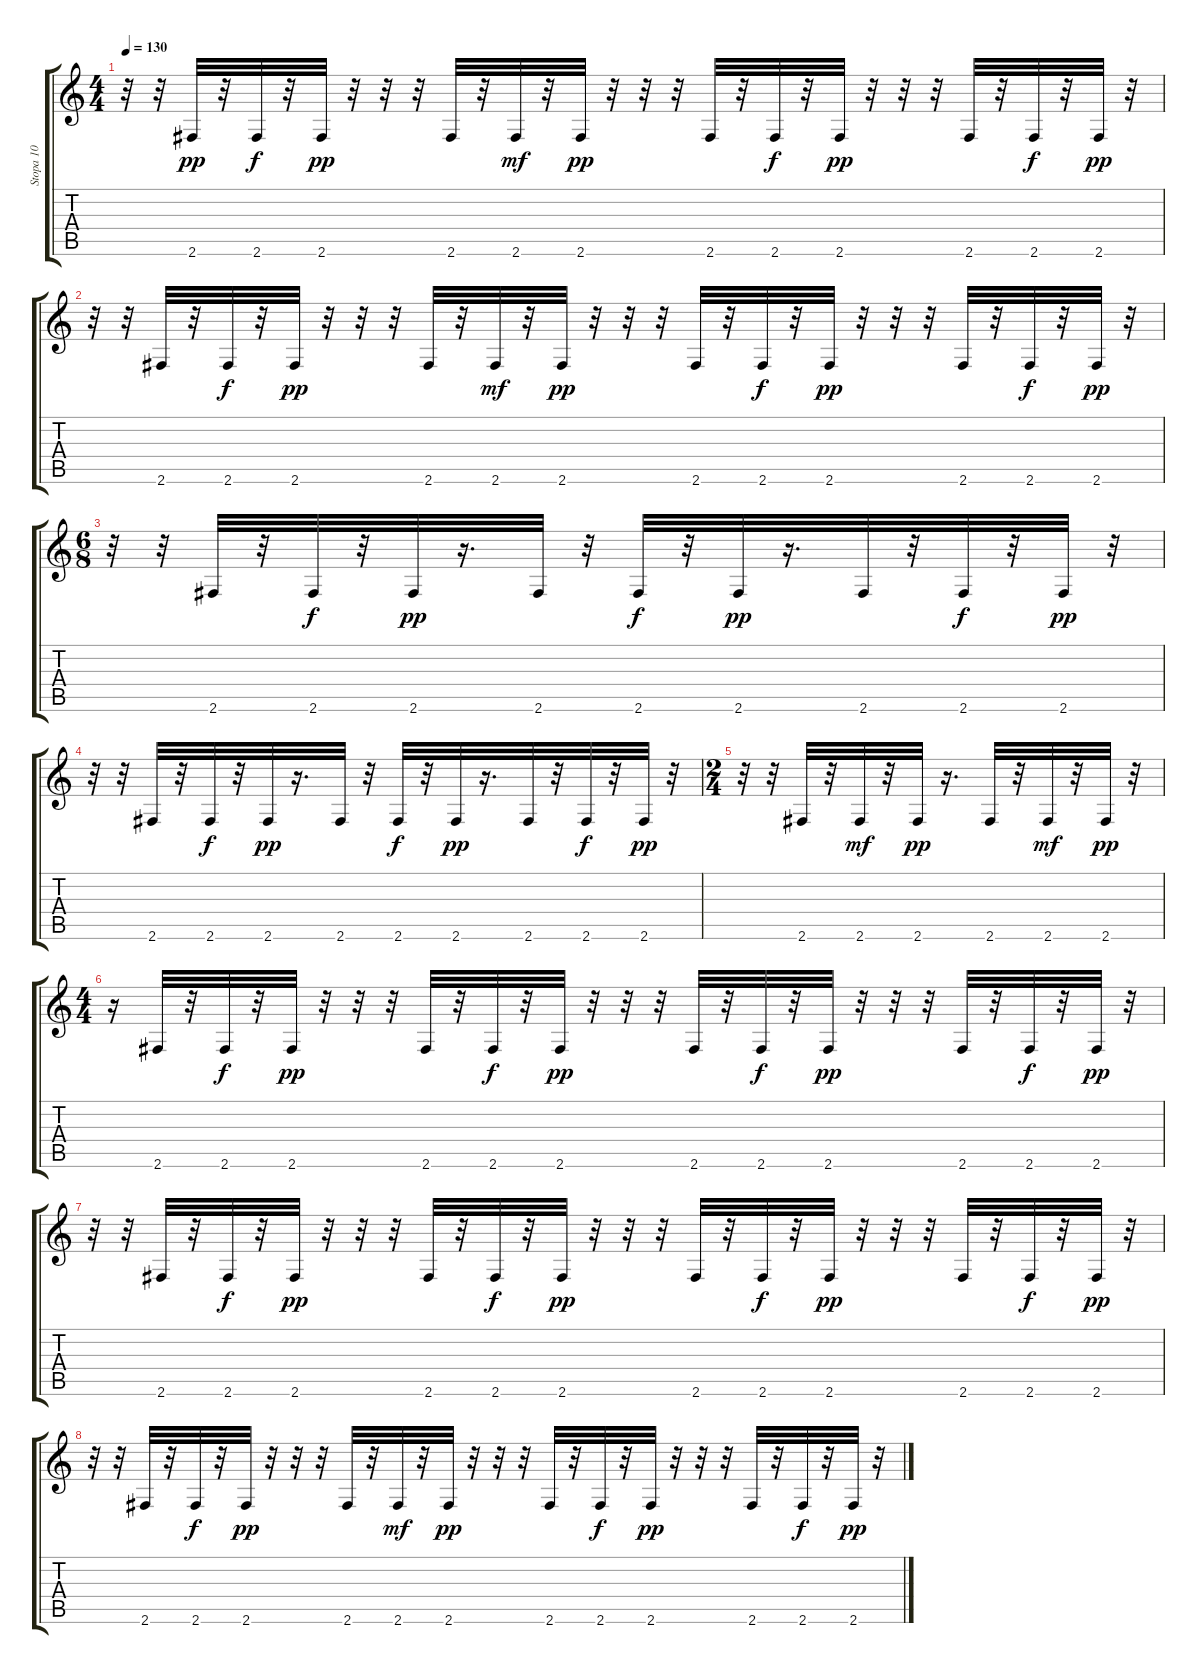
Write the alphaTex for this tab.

\track ("Stopa 10" "Stopa 10") {instrument acousticguitarsteel}
\staff {score tabs}
\tuning (E4 B3 G3 D3 A2 E2) {hide}
\ts (4 4)
\tempo 130
\clef g2
\ks c
r.32{dy pp} r.32 2.6.32 r.32 2.6.32{dy f} r.32 2.6.32{dy pp} r.32 r.32 r.32 2.6.32 r.32 2.6.32{dy mf} r.32 2.6.32{dy pp} r.32 r.32 r.32 2.6.32 r.32 2.6.32{dy f} r.32 2.6.32{dy pp} r.32 r.32 r.32 2.6.32 r.32 2.6.32{dy f} r.32 2.6.32{dy pp} r.32 |
r.32 r.32 2.6.32 r.32 2.6.32{dy f} r.32 2.6.32{dy pp} r.32 r.32 r.32 2.6.32 r.32 2.6.32{dy mf} r.32 2.6.32{dy pp} r.32 r.32 r.32 2.6.32 r.32 2.6.32{dy f} r.32 2.6.32{dy pp} r.32 r.32 r.32 2.6.32 r.32 2.6.32{dy f} r.32 2.6.32{dy pp} r.32 |
\ts (6 8)
r.32 r.32 2.6.32 r.32 2.6.32{dy f} r.32 2.6.32{dy pp} r.16{d} 2.6.32 r.32 2.6.32{dy f} r.32 2.6.32{dy pp} r.16{d} 2.6.32 r.32 2.6.32{dy f} r.32 2.6.32{dy pp} r.32 |
r.32 r.32 2.6.32 r.32 2.6.32{dy f} r.32 2.6.32{dy pp} r.16{d} 2.6.32 r.32 2.6.32{dy f} r.32 2.6.32{dy pp} r.16{d} 2.6.32 r.32 2.6.32{dy f} r.32 2.6.32{dy pp} r.32 |
\ts (2 4)
r.32 r.32 2.6.32 r.32 2.6.32{dy mf} r.32 2.6.32{dy pp} r.16{d} 2.6.32 r.32 2.6.32{dy mf} r.32 2.6.32{dy pp} r.32 |
\ts (4 4)
r.16 2.6.32 r.32 2.6.32{dy f} r.32 2.6.32{dy pp} r.32 r.32 r.32 2.6.32 r.32 2.6.32{dy f} r.32 2.6.32{dy pp} r.32 r.32 r.32 2.6.32 r.32 2.6.32{dy f} r.32 2.6.32{dy pp} r.32 r.32 r.32 2.6.32 r.32 2.6.32{dy f} r.32 2.6.32{dy pp} r.32 |
r.32 r.32 2.6.32 r.32 2.6.32{dy f} r.32 2.6.32{dy pp} r.32 r.32 r.32 2.6.32 r.32 2.6.32{dy f} r.32 2.6.32{dy pp} r.32 r.32 r.32 2.6.32 r.32 2.6.32{dy f} r.32 2.6.32{dy pp} r.32 r.32 r.32 2.6.32 r.32 2.6.32{dy f} r.32 2.6.32{dy pp} r.32 |
r.32 r.32 2.6.32 r.32 2.6.32{dy f} r.32 2.6.32{dy pp} r.32 r.32 r.32 2.6.32 r.32 2.6.32{dy mf} r.32 2.6.32{dy pp} r.32 r.32 r.32 2.6.32 r.32 2.6.32{dy f} r.32 2.6.32{dy pp} r.32 r.32 r.32 2.6.32 r.32 2.6.32{dy f} r.32 2.6.32{dy pp} r.32
